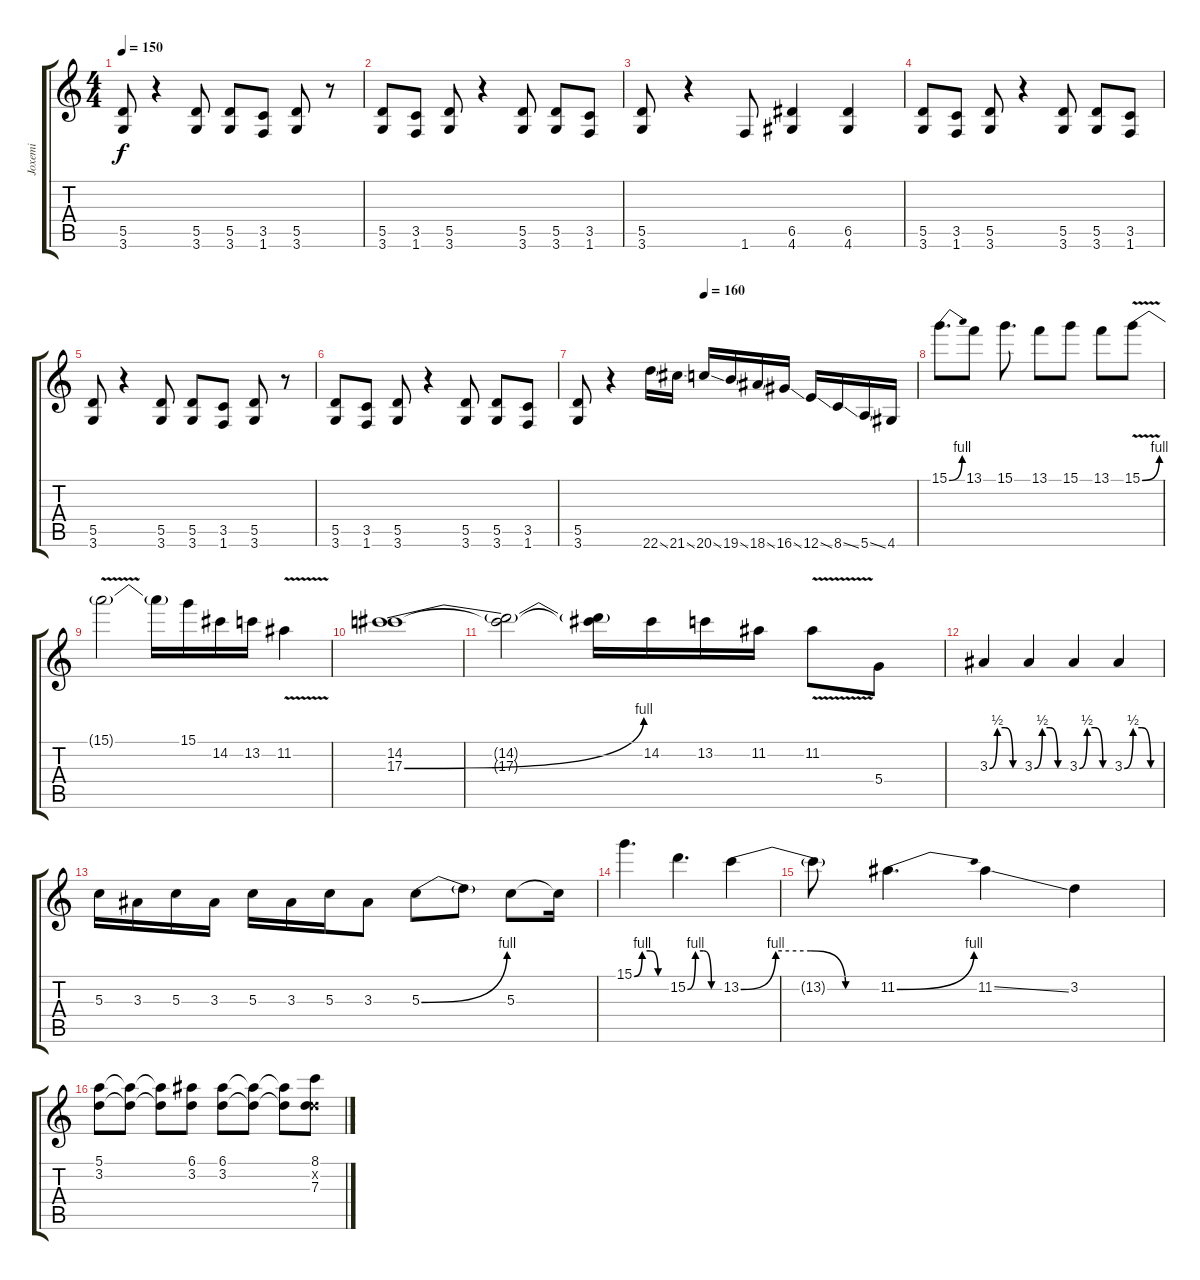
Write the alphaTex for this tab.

\track ("Joxemi" "Joxemi") {instrument electricguitarclean}
\staff {score tabs}
\tuning (E4 B3 G3 D3 A2 E2) {hide}
\ts (4 4)
\tempo 150
\clef g2
\ks c
(5.5 3.6).8{dy f} r.4 (5.5 3.6).8 (5.5 3.6).8 (3.5 1.6).8 (5.5 3.6).8 r.8 |
(5.5 3.6).8 (3.5 1.6).8 (5.5 3.6).8 r.4 (5.5 3.6).8 (5.5 3.6).8 (3.5 1.6).8 |
(5.5 3.6).8 r.4 1.6.8{instrument distortionguitar} (6.5 4.6).4 (6.5 4.6).4 |
(5.5 3.6).8{instrument electricguitarmuted} (3.5 1.6).8 (5.5 3.6).8 r.4 (5.5 3.6).8 (5.5 3.6).8 (3.5 1.6).8 |
(5.5 3.6).8 r.4 (5.5 3.6).8 (5.5 3.6).8 (3.5 1.6).8 (5.5 3.6).8 r.8 |
(5.5 3.6).8 (3.5 1.6).8 (5.5 3.6).8 r.4 (5.5 3.6).8 (5.5 3.6).8 (3.5 1.6).8 |
\tempo (160 0.375)
(5.5 3.6).8 r.4 22.6{ss}.16{instrument distortionguitar} 21.6{ss}.16 20.6{ss}.16 19.6{ss}.16 18.6{ss}.16 16.6{ss}.16 12.6{ss}.16 8.6{ss}.16 5.6{ss}.16 4.6.16 |
15.1{be (bend 0 0 60 4)}.8{d volume 10 instrument distortionguitar} 13.1.8 15.1.8{d} 13.1.8 15.1.8 13.1.8 15.1{be (bend 0 0 60 4) v}.8 |
15.1{t}.2 15.1{t}.16 15.1.16 14.2.16 13.2.16 11.2{v}.4 |
(14.2 17.3{be (bend 0 0 60 4)}).1 |
(14.2{t} 17.3{t}).2 (14.2{t} 17.3{t}).16 14.2.16 13.2.16 11.2.16 11.2{v}.8 5.4.8 |
3.3{be (custom 0 0 15 2 30 2 45 0 60 0)}.4 3.3{be (custom 0 0 15 2 30 2 45 0 60 0)}.4 3.3{be (custom 0 0 15 2 30 2 45 0 60 0)}.4 3.3{be (custom 0 0 15 2 30 2 45 0 60 0)}.4 |
5.3.16 3.3.16 5.3.16 3.3.16 5.3.16 3.3.16 5.3.16 3.3.8 5.3{be (bend 0 0 60 4)}.8 5.3{t}.8 5.3.8 5.3{t}.16 |
15.1{be (custom 0 0 15 4 30 4 45 0 60 0)}.4{d} 15.2{be (custom 0 0 15 4 30 4 45 0 60 0)}.4{d} 13.2{be (custom 0 0 15 4 30 4 45 0 60 0)}.4 |
13.2{t}.8 11.2{be (bend 0 0 60 4)}.4{d} 11.2{ss}.4 3.2.4 |
(5.1 3.2).8 (5.1{t} 3.2{t}).8 (5.1{t} 3.2{t}).8 (6.1 3.2).8 (6.1 3.2).8 (6.1{t} 3.2{t}).8 (6.1{t} 3.2{t}).8 (8.1 3.2{x} 7.3).8
